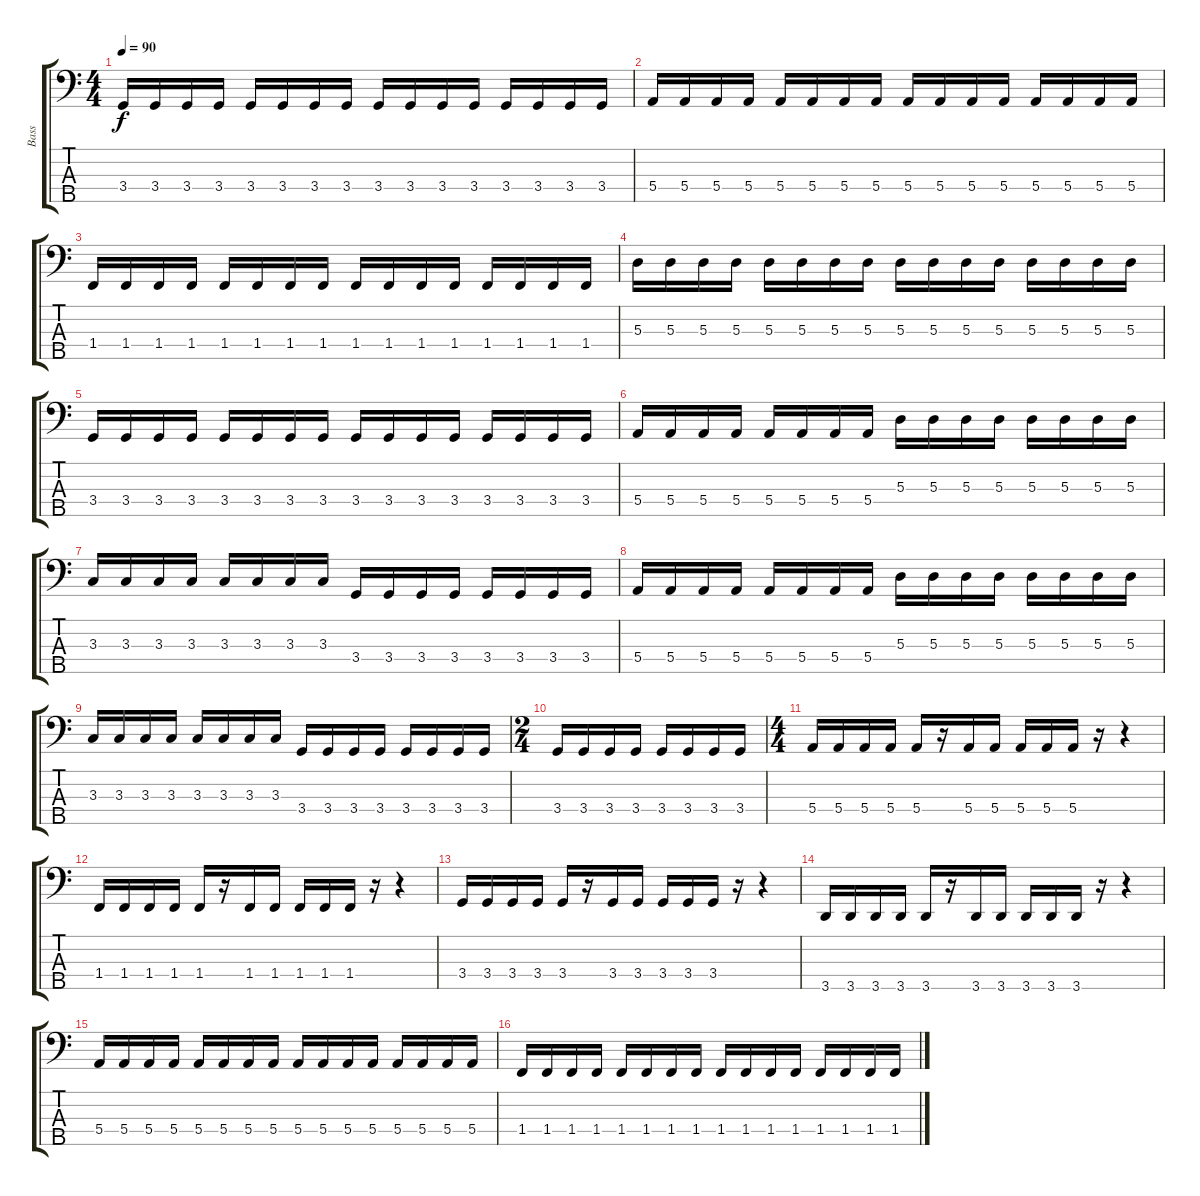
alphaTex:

\track ("Bass" "Bass") {instrument electricbassfinger}
\staff {score tabs}
\tuning (G2 D2 A1 E1 B0) {hide}
\ts (4 4)
\tempo 90
\clef f4
\ks c
3.4.16{dy f} 3.4.16 3.4.16 3.4.16 3.4.16 3.4.16 3.4.16 3.4.16 3.4.16 3.4.16 3.4.16 3.4.16 3.4.16 3.4.16 3.4.16 3.4.16 |
5.4.16 5.4.16 5.4.16 5.4.16 5.4.16 5.4.16 5.4.16 5.4.16 5.4.16 5.4.16 5.4.16 5.4.16 5.4.16 5.4.16 5.4.16 5.4.16 |
1.4.16 1.4.16 1.4.16 1.4.16 1.4.16 1.4.16 1.4.16 1.4.16 1.4.16 1.4.16 1.4.16 1.4.16 1.4.16 1.4.16 1.4.16 1.4.16 |
5.3.16 5.3.16 5.3.16 5.3.16 5.3.16 5.3.16 5.3.16 5.3.16 5.3.16 5.3.16 5.3.16 5.3.16 5.3.16 5.3.16 5.3.16 5.3.16 |
3.4.16 3.4.16 3.4.16 3.4.16 3.4.16 3.4.16 3.4.16 3.4.16 3.4.16 3.4.16 3.4.16 3.4.16 3.4.16 3.4.16 3.4.16 3.4.16 |
5.4.16 5.4.16 5.4.16 5.4.16 5.4.16 5.4.16 5.4.16 5.4.16 5.3.16 5.3.16 5.3.16 5.3.16 5.3.16 5.3.16 5.3.16 5.3.16 |
3.3.16 3.3.16 3.3.16 3.3.16 3.3.16 3.3.16 3.3.16 3.3.16 3.4.16 3.4.16 3.4.16 3.4.16 3.4.16 3.4.16 3.4.16 3.4.16 |
5.4.16 5.4.16 5.4.16 5.4.16 5.4.16 5.4.16 5.4.16 5.4.16 5.3.16 5.3.16 5.3.16 5.3.16 5.3.16 5.3.16 5.3.16 5.3.16 |
3.3.16 3.3.16 3.3.16 3.3.16 3.3.16 3.3.16 3.3.16 3.3.16 3.4.16 3.4.16 3.4.16 3.4.16 3.4.16 3.4.16 3.4.16 3.4.16 |
\ts (2 4)
3.4.16 3.4.16 3.4.16 3.4.16 3.4.16 3.4.16 3.4.16 3.4.16 |
\ts (4 4)
5.4.16 5.4.16 5.4.16 5.4.16 5.4.16 r.16 5.4.16 5.4.16 5.4.16 5.4.16 5.4.16 r.16 r.4 |
1.4.16 1.4.16 1.4.16 1.4.16 1.4.16 r.16 1.4.16 1.4.16 1.4.16 1.4.16 1.4.16 r.16 r.4 |
3.4.16 3.4.16 3.4.16 3.4.16 3.4.16 r.16 3.4.16 3.4.16 3.4.16 3.4.16 3.4.16 r.16 r.4 |
3.5.16 3.5.16 3.5.16 3.5.16 3.5.16 r.16 3.5.16 3.5.16 3.5.16 3.5.16 3.5.16 r.16 r.4 |
5.4.16 5.4.16 5.4.16 5.4.16 5.4.16 5.4.16 5.4.16 5.4.16 5.4.16 5.4.16 5.4.16 5.4.16 5.4.16 5.4.16 5.4.16 5.4.16 |
1.4.16 1.4.16 1.4.16 1.4.16 1.4.16 1.4.16 1.4.16 1.4.16 1.4.16 1.4.16 1.4.16 1.4.16 1.4.16 1.4.16 1.4.16 1.4.16
